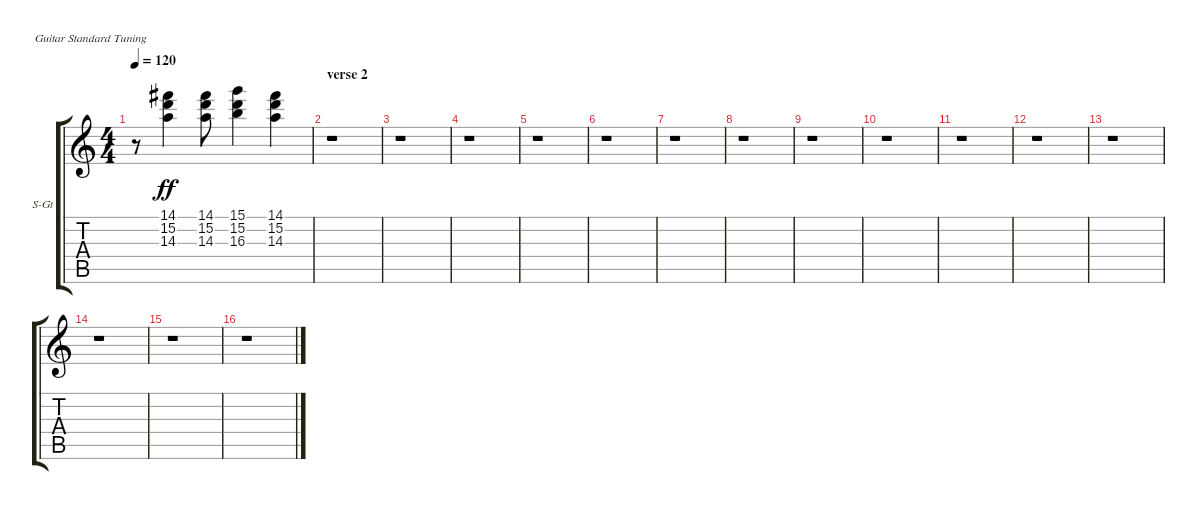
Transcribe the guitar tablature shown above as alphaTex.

\bracketExtendMode groupsimilarinstruments
\firstSystemTrackNameOrientation horizontal
\otherSystemsTrackNameOrientation horizontal
\track ("Keyboard" "S-Gt") {instrument pad3polysynth}
\staff {score tabs}
\tuning (E4 B3 G3 D3 A2 E2)
\displaytranspose 12
\ts (4 4)
\tempo 120
\clef g2
\ks c
r.8{dy ff} (14.1 15.2 14.3).4 (14.1 15.2 14.3).8 (15.1 15.2 16.3).4 (14.1 15.2 14.3).4 |
\section ("" "verse 2")
r.1 |
r.1 |
r.1 |
r.1 |
r.1 |
r.1 |
r.1 |
r.1 |
r.1 |
r.1 |
r.1 |
r.1 |
r.1 |
r.1 |
r.1
